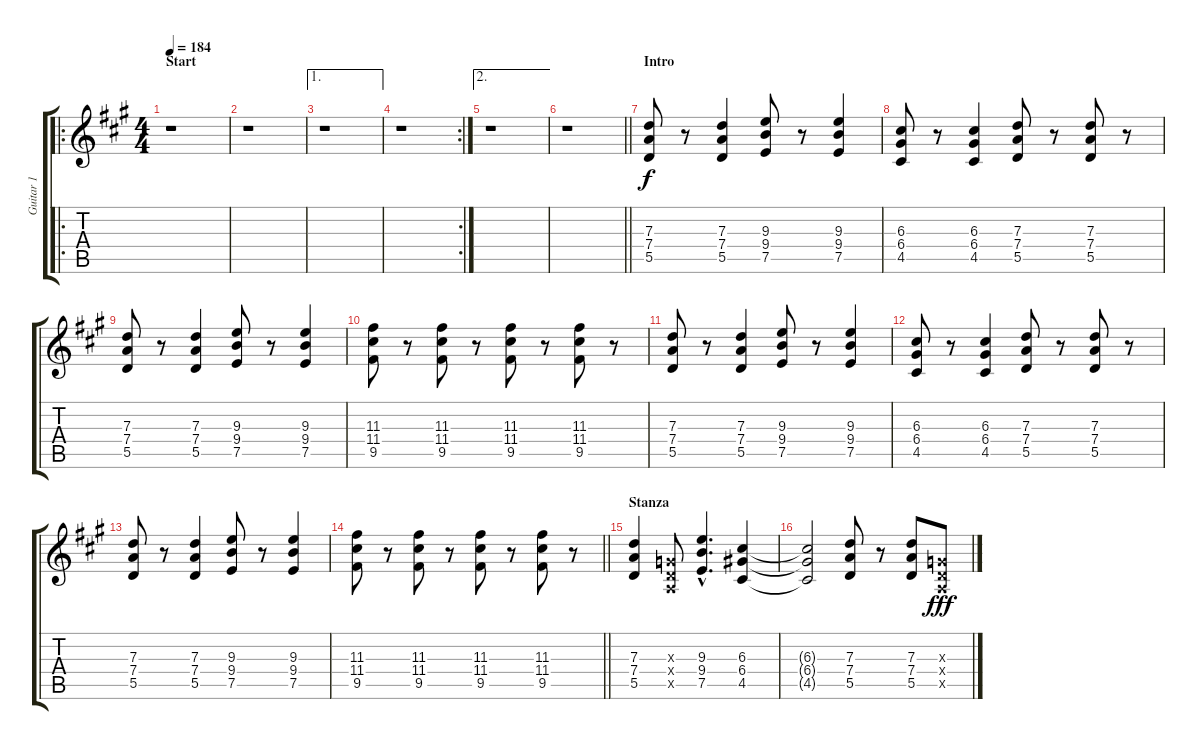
\track ("Guitar 1" "Guitar 1") {instrument overdrivenguitar}
\staff {score tabs}
\tuning (E4 B3 G3 D3 A2 E2) {hide}
\ro
\ts (4 4)
\section ("" "Start")
\tempo 184
\clef g2
\ks f#minor
r.1{dy f instrument overdrivenguitar} |
r.1 |
\ae 1
r.1 |
\rc 2
r.1 |
\ae 2
r.1 |
\barLineRight lightlight
r.1 |
\section ("" "Intro")
(7.3 7.4 5.5).8 r.8 (7.3 7.4 5.5).4 (9.3 9.4 7.5).8 r.8 (9.3 9.4 7.5).4 |
(6.3 6.4 4.5).8 r.8 (6.3 6.4 4.5).4 (7.3 7.4 5.5).8 r.8 (7.3 7.4 5.5).8 r.8 |
(7.3 7.4 5.5).8 r.8 (7.3 7.4 5.5).4 (9.3 9.4 7.5).8 r.8 (9.3 9.4 7.5).4 |
(11.3 11.4 9.5).8 r.8 (11.3 11.4 9.5).8 r.8 (11.3 11.4 9.5).8 r.8 (11.3 11.4 9.5).8 r.8 |
(7.3 7.4 5.5).8 r.8 (7.3 7.4 5.5).4 (9.3 9.4 7.5).8 r.8 (9.3 9.4 7.5).4 |
(6.3 6.4 4.5).8 r.8 (6.3 6.4 4.5).4 (7.3 7.4 5.5).8 r.8 (7.3 7.4 5.5).8 r.8 |
(7.3 7.4 5.5).8 r.8 (7.3 7.4 5.5).4 (9.3 9.4 7.5).8 r.8 (9.3 9.4 7.5).4 |
\barLineRight lightlight
(11.3 11.4 9.5).8 r.8 (11.3 11.4 9.5).8 r.8 (11.3 11.4 9.5).8 r.8 (11.3 11.4 9.5).8 r.8 |
\section ("" "Stanza")
(7.3 7.4 5.5).4 (0.3{x} 0.4{x} 0.5{x}).8 (9.3{hac} 9.4{hac} 7.5{hac}).4{d} (6.3 6.4 4.5).4 |
(6.3{t} 6.4{t} 4.5{t}).2 (7.3 7.4 5.5).8 r.8 (7.3 7.4 5.5).8 (0.3{x} 0.4{x} 0.5{x}).8{dy fff}
